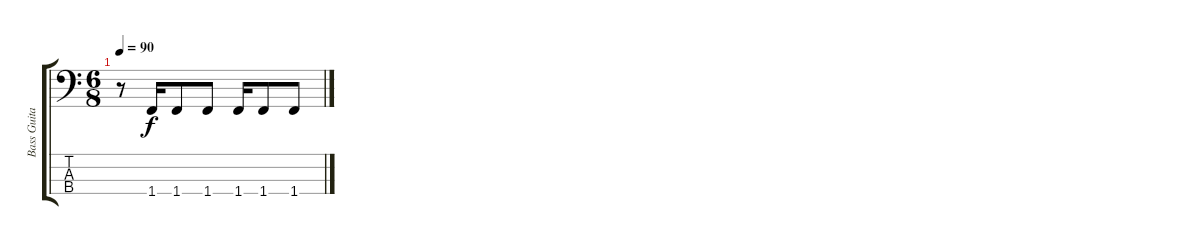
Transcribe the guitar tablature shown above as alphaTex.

\track ("Bass Guitar" "Bass Guita") {instrument electricbassfinger}
\staff {score tabs}
\tuning (G2 D2 A1 E1) {hide}
\ts (6 8)
\tempo 90
\clef f4
\ks c
r.8{dy f} 1.4.16 1.4.8 1.4.8 1.4.16 1.4.8 1.4.8
